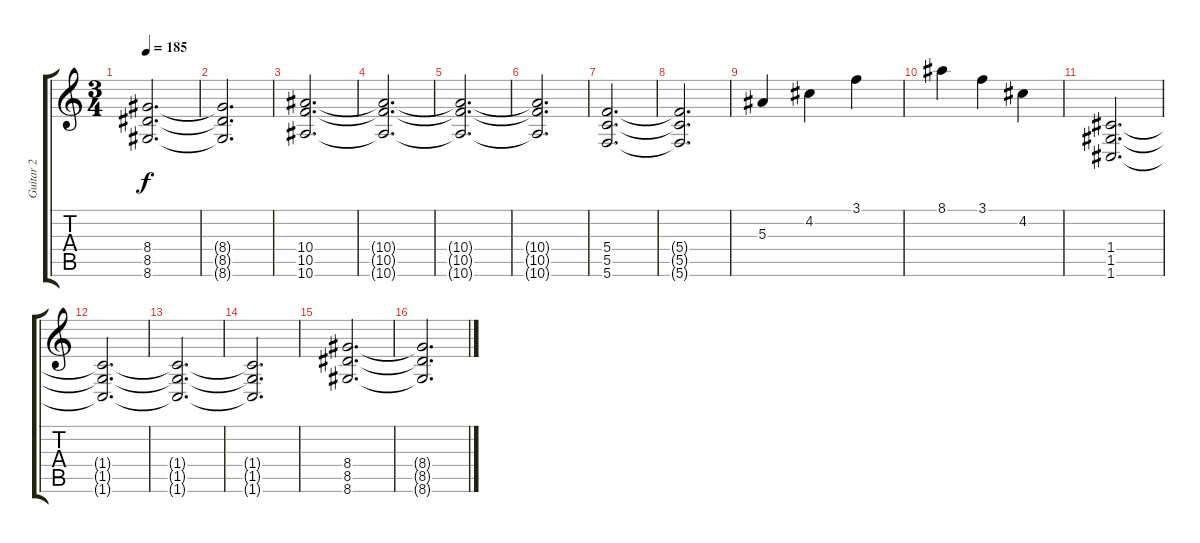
\track ("Guitar 2" "Guitar 2") {instrument overdrivenguitar}
\staff {score tabs}
\tuning (D4 A3 F3 C3 G2 C2) {hide}
\ts (3 4)
\tempo 185
\clef g2
\ks c
(8.4{t} 8.5{t} 8.6{t}).2{d dy f} |
(8.4{t} 8.5{t} 8.6{t}).2{d} |
(10.4 10.5 10.6).2{d} |
(10.4{t} 10.5{t} 10.6{t}).2{d} |
(10.4{t} 10.5{t} 10.6{t}).2{d} |
(10.4{t} 10.5{t} 10.6{t}).2{d} |
(5.4 5.5 5.6).2{d} |
(5.4{t} 5.5{t} 5.6{t}).2{d} |
5.3.4 4.2.4 3.1.4 |
8.1.4 3.1.4 4.2.4 |
(1.4 1.5 1.6).2{d} |
(1.4{t} 1.5{t} 1.6{t}).2{d} |
(1.4{t} 1.5{t} 1.6{t}).2{d} |
(1.4{t} 1.5{t} 1.6{t}).2{d} |
(8.4 8.5 8.6).2{d} |
(8.4{t} 8.5{t} 8.6{t}).2{d}
